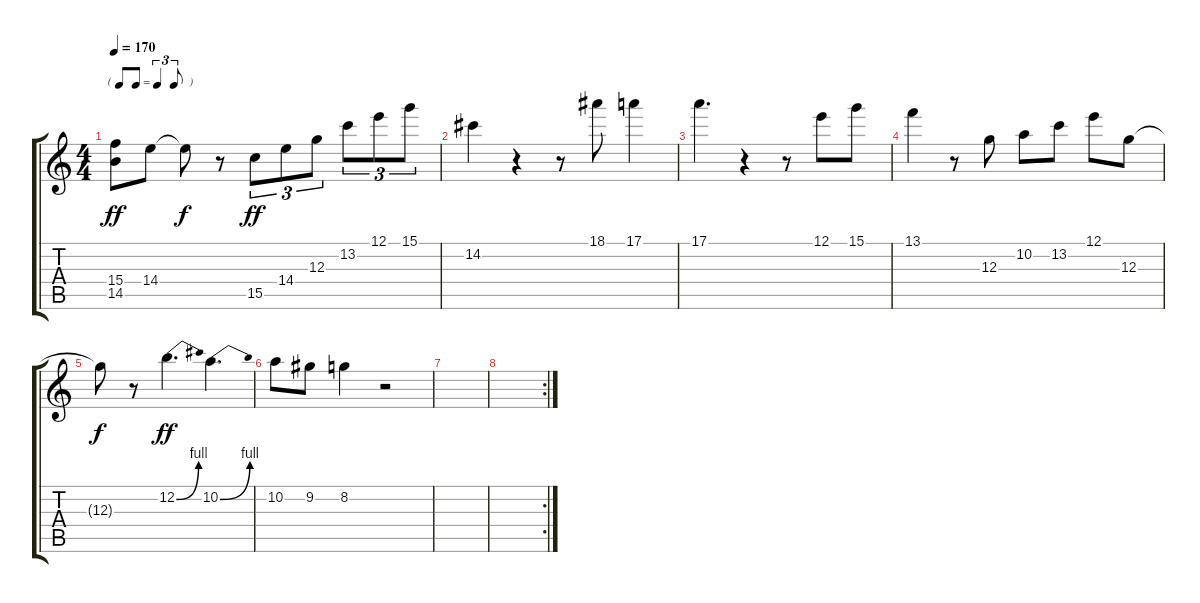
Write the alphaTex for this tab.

\track "" {instrument acousticguitarnylon}
\staff {score tabs}
\tuning (E4 B3 G3 D3 A2 E2) {hide}
\ts (4 4)
\tf triplet8th
\tempo 170
\clef g2
\ks c
(15.4 14.5).8{dy ff} 14.4.8 14.4{t}.8{dy f} r.8 15.5.8{tu (3 2) dy ff} 14.4.8{tu (3 2)} 12.3.8{tu (3 2)} 13.2.8{tu (3 2)} 12.1.8{tu (3 2)} 15.1.8{tu (3 2)} |
14.2.4 r.4 r.8 18.1.8 17.1.4 |
17.1.4{d} r.4 r.8 12.1.8 15.1.8 |
13.1.4 r.8 12.3.8 10.2.8 13.2.8 12.1.8 12.3.8 |
12.3{t}.8{dy f} r.8 12.2{be (bend 0 0 60 4)}.4{d dy ff} 10.2{be (bend 0 0 60 4)}.4{d} |
10.2.8 9.2.8 8.2.4 r.2 |
|
\rc 2
